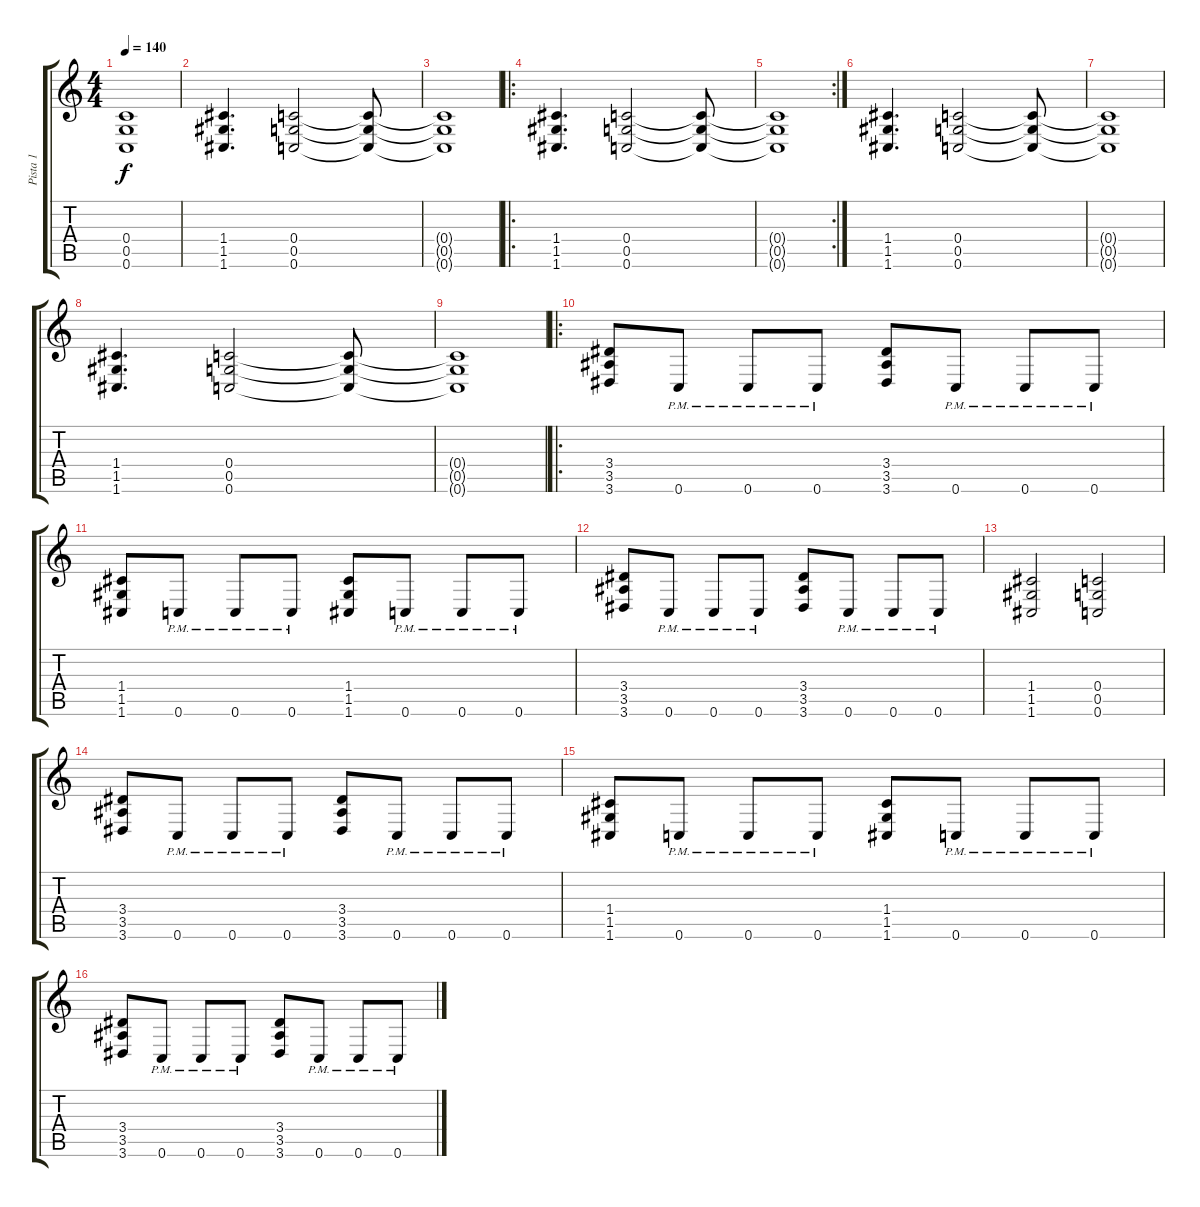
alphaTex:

\track ("Pista 1" "Pista 1") {instrument distortionguitar}
\staff {score tabs}
\tuning (D4 A3 F3 C3 G2 C2) {hide}
\ts (4 4)
\tempo 140
\clef g2
\ks c
(0.4{t} 0.5{t} 0.6{t}).1{dy f} |
(1.4 1.5 1.6).4{d} (0.4 0.5 0.6).2 (0.4{t} 0.5{t} 0.6{t}).8 |
(0.4{t} 0.5{t} 0.6{t}).1 |
\ro
(1.4 1.5 1.6).4{d} (0.4 0.5 0.6).2 (0.4{t} 0.5{t} 0.6{t}).8 |
\rc 2
(0.4{t} 0.5{t} 0.6{t}).1 |
(1.4 1.5 1.6).4{d} (0.4 0.5 0.6).2 (0.4{t} 0.5{t} 0.6{t}).8 |
(0.4{t} 0.5{t} 0.6{t}).1 |
(1.4 1.5 1.6).4{d} (0.4 0.5 0.6).2 (0.4{t} 0.5{t} 0.6{t}).8 |
(0.4{t} 0.5{t} 0.6{t}).1 |
\ro
(3.4 3.5 3.6).8 0.6{pm}.8 0.6{pm}.8 0.6{pm}.8 (3.4 3.5 3.6).8 0.6{pm}.8 0.6{pm}.8 0.6{pm}.8 |
(1.4 1.5 1.6).8 0.6{pm}.8 0.6{pm}.8 0.6{pm}.8 (1.4 1.5 1.6).8 0.6{pm}.8 0.6{pm}.8 0.6{pm}.8 |
(3.4 3.5 3.6).8 0.6{pm}.8 0.6{pm}.8 0.6{pm}.8 (3.4 3.5 3.6).8 0.6{pm}.8 0.6{pm}.8 0.6{pm}.8 |
(1.4 1.5 1.6).2 (0.4 0.5 0.6).2 |
(3.4 3.5 3.6).8 0.6{pm}.8 0.6{pm}.8 0.6{pm}.8 (3.4 3.5 3.6).8 0.6{pm}.8 0.6{pm}.8 0.6{pm}.8 |
(1.4 1.5 1.6).8 0.6{pm}.8 0.6{pm}.8 0.6{pm}.8 (1.4 1.5 1.6).8 0.6{pm}.8 0.6{pm}.8 0.6{pm}.8 |
(3.4 3.5 3.6).8 0.6{pm}.8 0.6{pm}.8 0.6{pm}.8 (3.4 3.5 3.6).8 0.6{pm}.8 0.6{pm}.8 0.6{pm}.8
